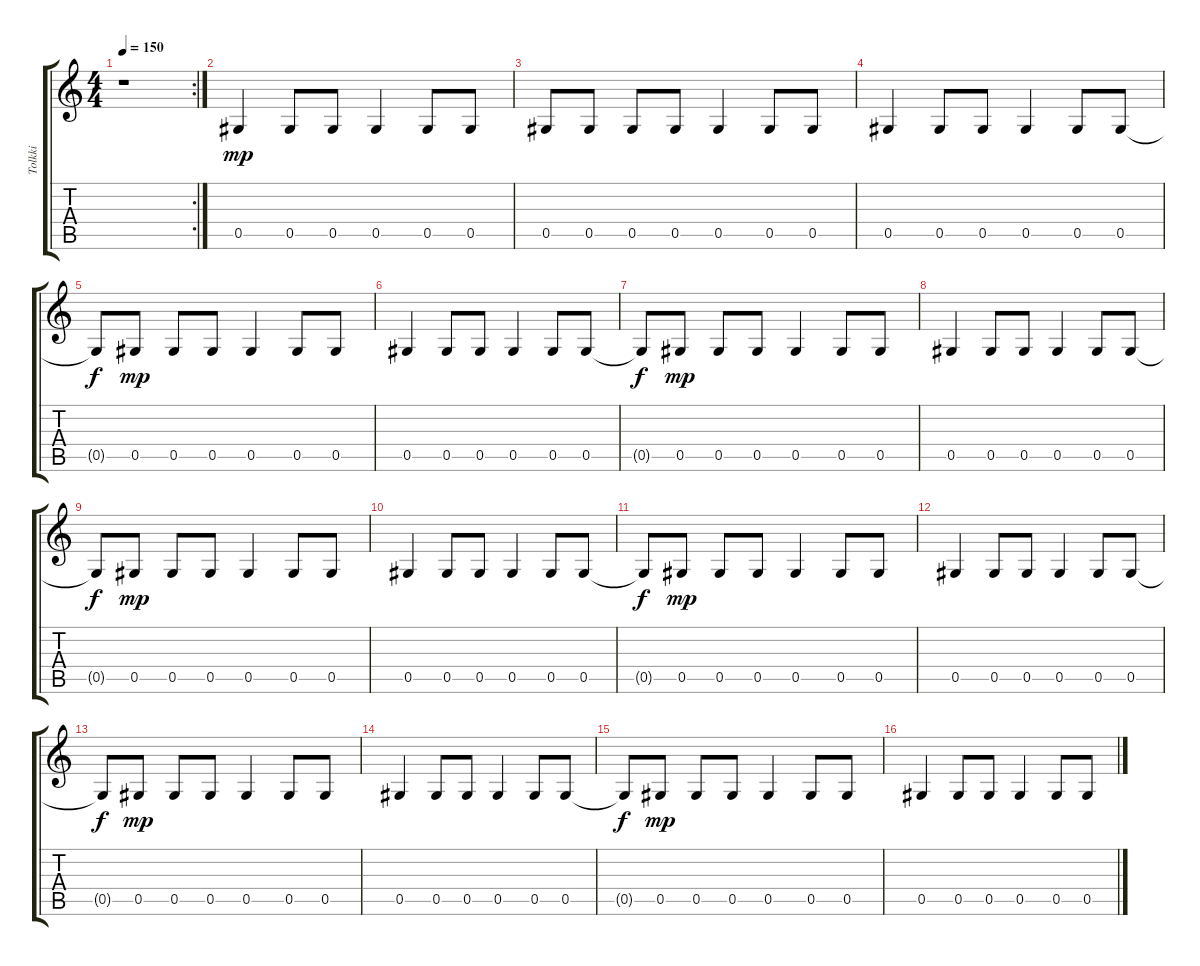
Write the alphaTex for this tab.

\track ("Tolkki" "Tolkki") {instrument distortionguitar}
\staff {score tabs}
\tuning (Eb4 Bb3 Gb3 Db3 Ab2 Eb2) {hide}
\rc 2
\ts (4 4)
\tempo 150
\clef g2
\ks c
r.1{dy mp} |
0.5.4 0.5.8 0.5.8 0.5.4 0.5.8 0.5.8 |
0.5.8 0.5.8 0.5.8 0.5.8 0.5.4 0.5.8 0.5.8 |
0.5.4 0.5.8 0.5.8 0.5.4 0.5.8 0.5.8 |
0.5{t}.8{dy f} 0.5.8{dy mp} 0.5.8 0.5.8 0.5.4 0.5.8 0.5.8 |
0.5.4 0.5.8 0.5.8 0.5.4 0.5.8 0.5.8 |
0.5{t}.8{dy f} 0.5.8{dy mp} 0.5.8 0.5.8 0.5.4 0.5.8 0.5.8 |
0.5.4 0.5.8 0.5.8 0.5.4 0.5.8 0.5.8 |
0.5{t}.8{dy f} 0.5.8{dy mp} 0.5.8 0.5.8 0.5.4 0.5.8 0.5.8 |
0.5.4 0.5.8 0.5.8 0.5.4 0.5.8 0.5.8 |
0.5{t}.8{dy f} 0.5.8{dy mp} 0.5.8 0.5.8 0.5.4 0.5.8 0.5.8 |
0.5.4 0.5.8 0.5.8 0.5.4 0.5.8 0.5.8 |
0.5{t}.8{dy f} 0.5.8{dy mp} 0.5.8 0.5.8 0.5.4 0.5.8 0.5.8 |
0.5.4 0.5.8 0.5.8 0.5.4 0.5.8 0.5.8 |
0.5{t}.8{dy f} 0.5.8{dy mp} 0.5.8 0.5.8 0.5.4 0.5.8 0.5.8 |
0.5.4 0.5.8 0.5.8 0.5.4 0.5.8 0.5.8
